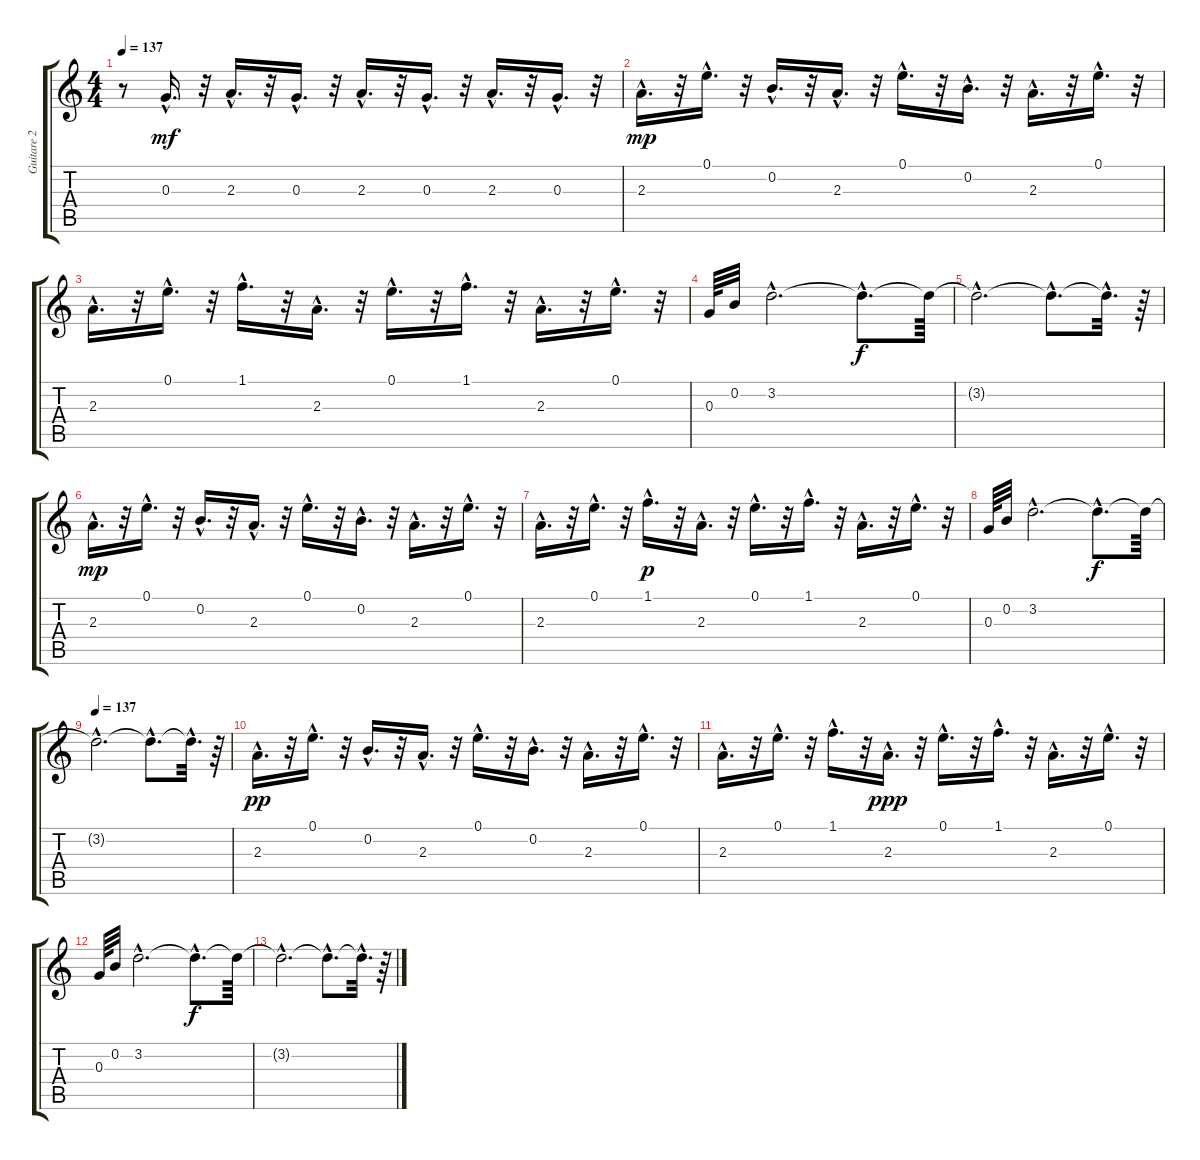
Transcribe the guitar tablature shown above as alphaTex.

\track ("Guitare 2" "Guitare 2") {instrument acousticguitarnylon}
\staff {score tabs}
\tuning (E4 B3 G3 D3 A2 E2) {hide}
\ts (4 4)
\tempo 137
\clef g2
\ks c
r.8{dy mf} 0.3{hac}.16{d} r.32 2.3{hac}.16{d} r.32 0.3{hac}.16{d} r.32 2.3{hac}.16{d} r.32 0.3{hac}.16{d} r.32 2.3{hac}.16{d} r.32 0.3{hac}.16{d} r.32 |
2.3{hac}.16{d dy mp} r.32 0.1{hac}.16{d} r.32 0.2{hac}.16{d} r.32 2.3{hac}.16{d} r.32 0.1{hac}.16{d} r.32 0.2{hac}.16{d} r.32 2.3{hac}.16{d} r.32 0.1{hac}.16{d} r.32 |
2.3{hac}.16{d} r.32 0.1{hac}.16{d} r.32 1.1{hac}.16{d} r.32 2.3{hac}.16{d} r.32 0.1{hac}.16{d} r.32 1.1{hac}.16{d} r.32 2.3{hac}.16{d} r.32 0.1{hac}.16{d} r.32 |
0.3.64 0.2.32 3.2{hac}.2{d} 3.2{hac t}.8{d dy f} 3.2{t}.64 |
3.2{hac t}.2{d} 3.2{hac t}.8{d} 3.2{hac t}.32{d} r.64 |
2.3{hac}.16{d dy mp} r.32 0.1{hac}.16{d} r.32 0.2{hac}.16{d} r.32 2.3{hac}.16{d} r.32 0.1{hac}.16{d} r.32 0.2{hac}.16{d} r.32 2.3{hac}.16{d} r.32 0.1{hac}.16{d} r.32 |
2.3{hac}.16{d} r.32 0.1{hac}.16{d} r.32 1.1{hac}.16{d dy p} r.32 2.3{hac}.16{d} r.32 0.1{hac}.16{d} r.32 1.1{hac}.16{d} r.32 2.3{hac}.16{d} r.32 0.1{hac}.16{d} r.32 |
0.3.64 0.2.32 3.2{hac}.2{d} 3.2{hac t}.8{d dy f} 3.2{t}.64 |
\tempo 137
3.2{hac t}.2{d} 3.2{hac t}.8{d} 3.2{hac t}.32{d} r.64 |
2.3{hac}.16{d dy pp} r.32 0.1{hac}.16{d} r.32 0.2{hac}.16{d} r.32 2.3{hac}.16{d} r.32 0.1{hac}.16{d} r.32 0.2{hac}.16{d} r.32 2.3{hac}.16{d} r.32 0.1{hac}.16{d} r.32 |
2.3{hac}.16{d} r.32 0.1{hac}.16{d} r.32 1.1{hac}.16{d} r.32 2.3{hac}.16{d dy ppp} r.32 0.1{hac}.16{d} r.32 1.1{hac}.16{d} r.32 2.3{hac}.16{d} r.32 0.1{hac}.16{d} r.32 |
0.3.64 0.2.32 3.2{hac}.2{d} 3.2{hac t}.8{d dy f} 3.2{t}.64 |
3.2{hac t}.2{d} 3.2{hac t}.8{d} 3.2{hac t}.32{d} r.64
